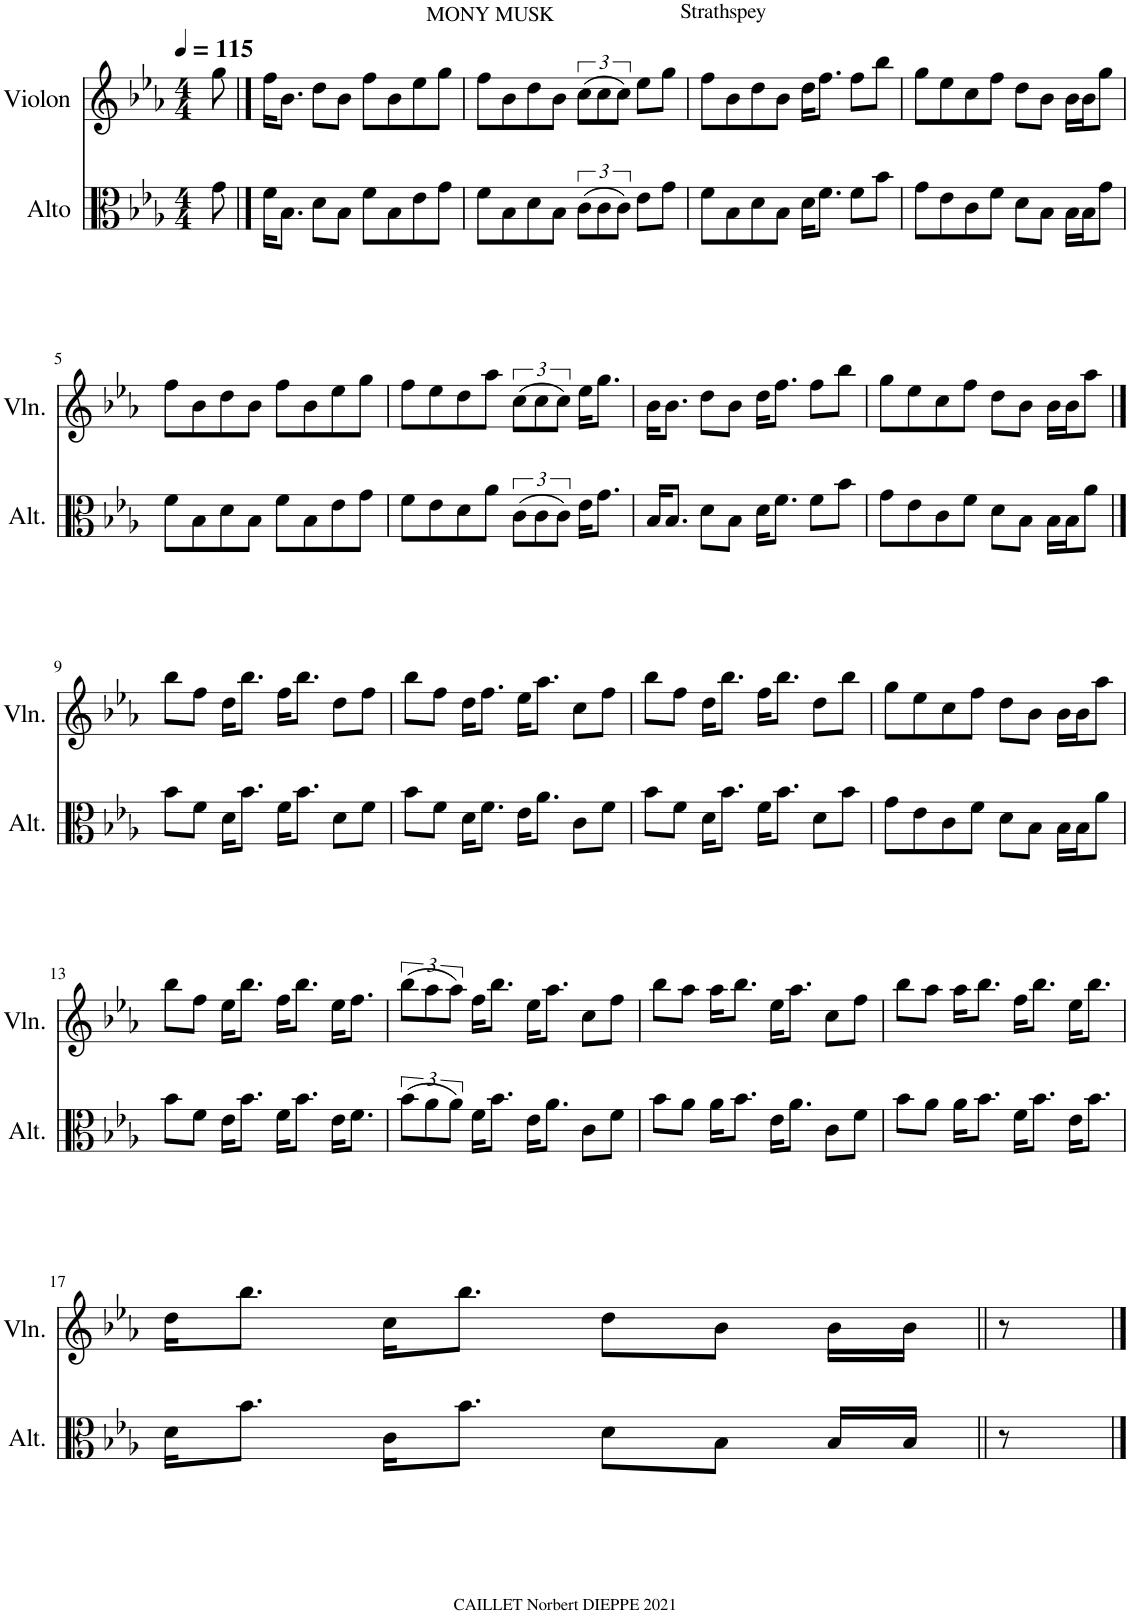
**kern	**kern
*part2	*part1
*staff2	*staff1
*I"Alto	*I"Violon
*I'Alt.	*I'Vln.
*clefC3	*clefG2
*k[b-e-a-]	*k[b-e-a-]
*M4/4	*M4/4
*MM115	*MM115
=	=
8g\	8gg\
==1	==1
16f\KL	16ff\KL
8.B-\J	8.b-\J
8d\L	8dd\L
8B-\J	8b-\J
!	!LO:TX:a:t=MONY MUSK
8f\L	8ff\L
8B-\	8b-\
8e-\	8ee-\
8g\J	8gg\J
=2	=2
8f\L	8ff\L
8B-\	8b-\
8d\	8dd\
8B-\J	8b-\J
(12c\L	(>12cc\L
12c\	12cc\
12c\J)	12cc\J)
8e-\L	8ee-\L
8g\J	8gg\J
=3	=3
!	!LO:TX:a:t=Strathspey
8f\L	8ff\L
8B-\	8b-\
8d\	8dd\
8B-\J	8b-\J
16d\KL	16dd\KL
8.f\J	8.ff\J
8f\L	8ff\L
8b-\J	8bb-\J
=4	=4
8g\L	8gg\L
8e-\	8ee-\
8c\	8cc\
8f\J	8ff\J
8d\L	8dd\L
8B-\J	8b-\J
16B-\LL	16b-\LL
16B-\J	16b-\J
8g\J	8gg\J
!!LO:LB:g=z
=5	=5
8f\L	8ff\L
8B-\	8b-\
8d\	8dd\
8B-\J	8b-\J
8f\L	8ff\L
8B-\	8b-\
8e-\	8ee-\
8g\J	8gg\J
=6	=6
8f\L	8ff\L
8e-\	8ee-\
8d\	8dd\
8a-\J	8aa-\J
(12c\L	(>12cc\L
12c\	12cc\
12c\J)	12cc\J)
16e-\KL	16ee-\KL
8.g\J	8.gg\J
=7	=7
16B-/KL	16b-\KL
8.B-/J	8.b-\J
8d\L	8dd\L
8B-\J	8b-\J
16d\KL	16dd\KL
8.f\J	8.ff\J
8f\L	8ff\L
8b-\J	8bb-\J
=8	=8
8g\L	8gg\L
8e-\	8ee-\
8c\	8cc\
8f\J	8ff\J
8d\L	8dd\L
8B-\J	8b-\J
16B-\LL	16b-\LL
16B-\J	16b-\J
8a-\J	8aa-\J
!!LO:LB:g=z
==9	==9
8b-\L	8bb-\L
8f\J	8ff\J
16d\KL	16dd\KL
8.b-\J	8.bb-\J
16f\KL	16ff\KL
8.b-\J	8.bb-\J
8d\L	8dd\L
8f\J	8ff\J
=10	=10
8b-\L	8bb-\L
8f\J	8ff\J
16d\KL	16dd\KL
8.f\J	8.ff\J
16e-\KL	16ee-\KL
8.a-\J	8.aa-\J
8c\L	8cc\L
8f\J	8ff\J
=11	=11
8b-\L	8bb-\L
8f\J	8ff\J
16d\KL	16dd\KL
8.b-\J	8.bb-\J
16f\KL	16ff\KL
8.b-\J	8.bb-\J
8d\L	8dd\L
8b-\J	8bb-\J
=12	=12
8g\L	8gg\L
8e-\	8ee-\
8c\	8cc\
8f\J	8ff\J
8d\L	8dd\L
8B-\J	8b-\J
16B-\LL	16b-\LL
16B-\J	16b-\J
8a-\J	8aa-\J
!!LO:LB:g=z
=13	=13
8b-\L	8bb-\L
8f\J	8ff\J
16e-\KL	16ee-\KL
8.b-\J	8.bb-\J
16f\KL	16ff\KL
8.b-\J	8.bb-\J
16e-\KL	16ee-\KL
8.f\J	8.ff\J
=14	=14
(12b-\L	(>12bb-\L
12a-\	12aa-\
12a-\J)	12aa-\J)
16f\KL	16ff\KL
8.b-\J	8.bb-\J
16e-\KL	16ee-\KL
8.a-\J	8.aa-\J
8c\L	8cc\L
8f\J	8ff\J
=15	=15
8b-\L	8bb-\L
8a-\J	8aa-\J
16a-\KL	16aa-\KL
8.b-\J	8.bb-\J
16e-\KL	16ee-\KL
8.a-\J	8.aa-\J
8c\L	8cc\L
8f\J	8ff\J
=16	=16
8b-\L	8bb-\L
8a-\J	8aa-\J
16a-\KL	16aa-\KL
8.b-\J	8.bb-\J
16f\KL	16ff\KL
8.b-\J	8.bb-\J
16e-\KL	16ee-\KL
8.b-\J	8.bb-\J
!!LO:LB:g=z
=17	=17
16d\KL	16dd\KL
8.b-\J	8.bb-\J
16c\KL	16cc\KL
8.b-\J	8.bb-\J
8d\L	8dd\L
8B-\J	8b-\J
16B-/LL	16b-\LL
16B-/JJ	16b-\JJ
8r	8r
==	==
*-	*-
